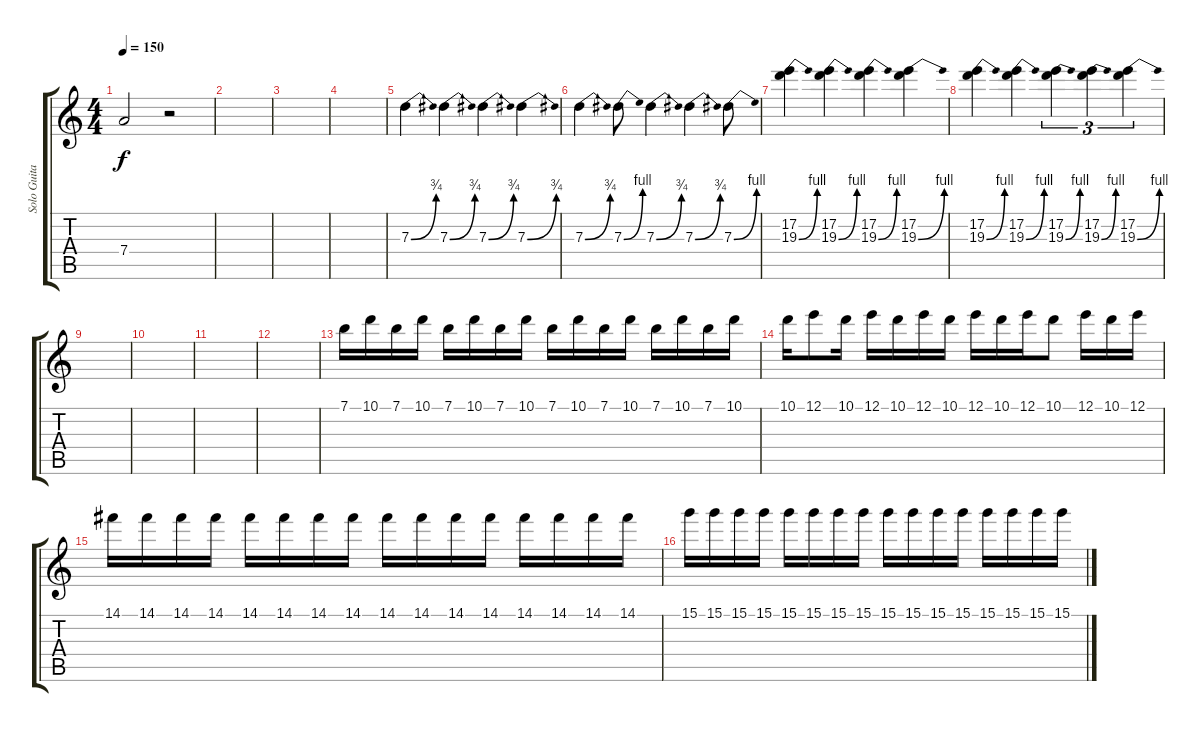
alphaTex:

\track ("Solo Guitar" "Solo Guita") {instrument overdrivenguitar}
\staff {score tabs}
\tuning (E4 B3 G3 D3 A2 E2) {hide}
\ts (4 4)
\tempo 150
\clef g2
\ks c
7.4{t}.2{dy f} r.2 |
|
|
|
7.3{be (bend 0 0 60 3)}.4{volume 10} 7.3{be (bend 0 0 60 3)}.4 7.3{be (bend 0 0 60 3)}.4 7.3{be (bend 0 0 60 3)}.4 |
7.3{be (bend 0 0 60 3)}.4 7.3{be (bend 0 0 60 4)}.8 7.3{be (bend 0 0 60 3)}.4 7.3{be (bend 0 0 60 3)}.4 7.3{be (bend 0 0 60 4)}.8 |
(17.2 19.3{be (bend 0 0 60 4)}).4 (17.2 19.3{be (bend 0 0 60 4)}).4 (17.2 19.3{be (bend 0 0 60 4)}).4 (17.2 19.3{be (bend 0 0 60 4)}).4 |
(17.2 19.3{be (bend 0 0 60 4)}).4 (17.2 19.3{be (bend 0 0 60 4)}).4 (17.2 19.3{be (bend 0 0 60 4)}).4{tu (3 2)} (17.2 19.3{be (bend 0 0 60 4)}).4{tu (3 2)} (17.2 19.3{be (bend 0 0 60 4)}).4{tu (3 2)} |
|
|
|
|
7.1.16 10.1.16 7.1.16 10.1.16 7.1.16 10.1.16 7.1.16 10.1.16 7.1.16 10.1.16 7.1.16 10.1.16 7.1.16 10.1.16 7.1.16 10.1.16 |
10.1.16 12.1.8 10.1.16 12.1.16 10.1.16 12.1.16 10.1.16 12.1.16 10.1.16 12.1.16 10.1.8 12.1.16 10.1.16 12.1.16 |
14.1.16 14.1.16 14.1.16 14.1.16 14.1.16 14.1.16 14.1.16 14.1.16 14.1.16 14.1.16 14.1.16 14.1.16 14.1.16 14.1.16 14.1.16 14.1.16 |
15.1.16 15.1.16 15.1.16 15.1.16 15.1.16 15.1.16 15.1.16 15.1.16 15.1.16 15.1.16 15.1.16 15.1.16 15.1.16 15.1.16 15.1.16 15.1.16
